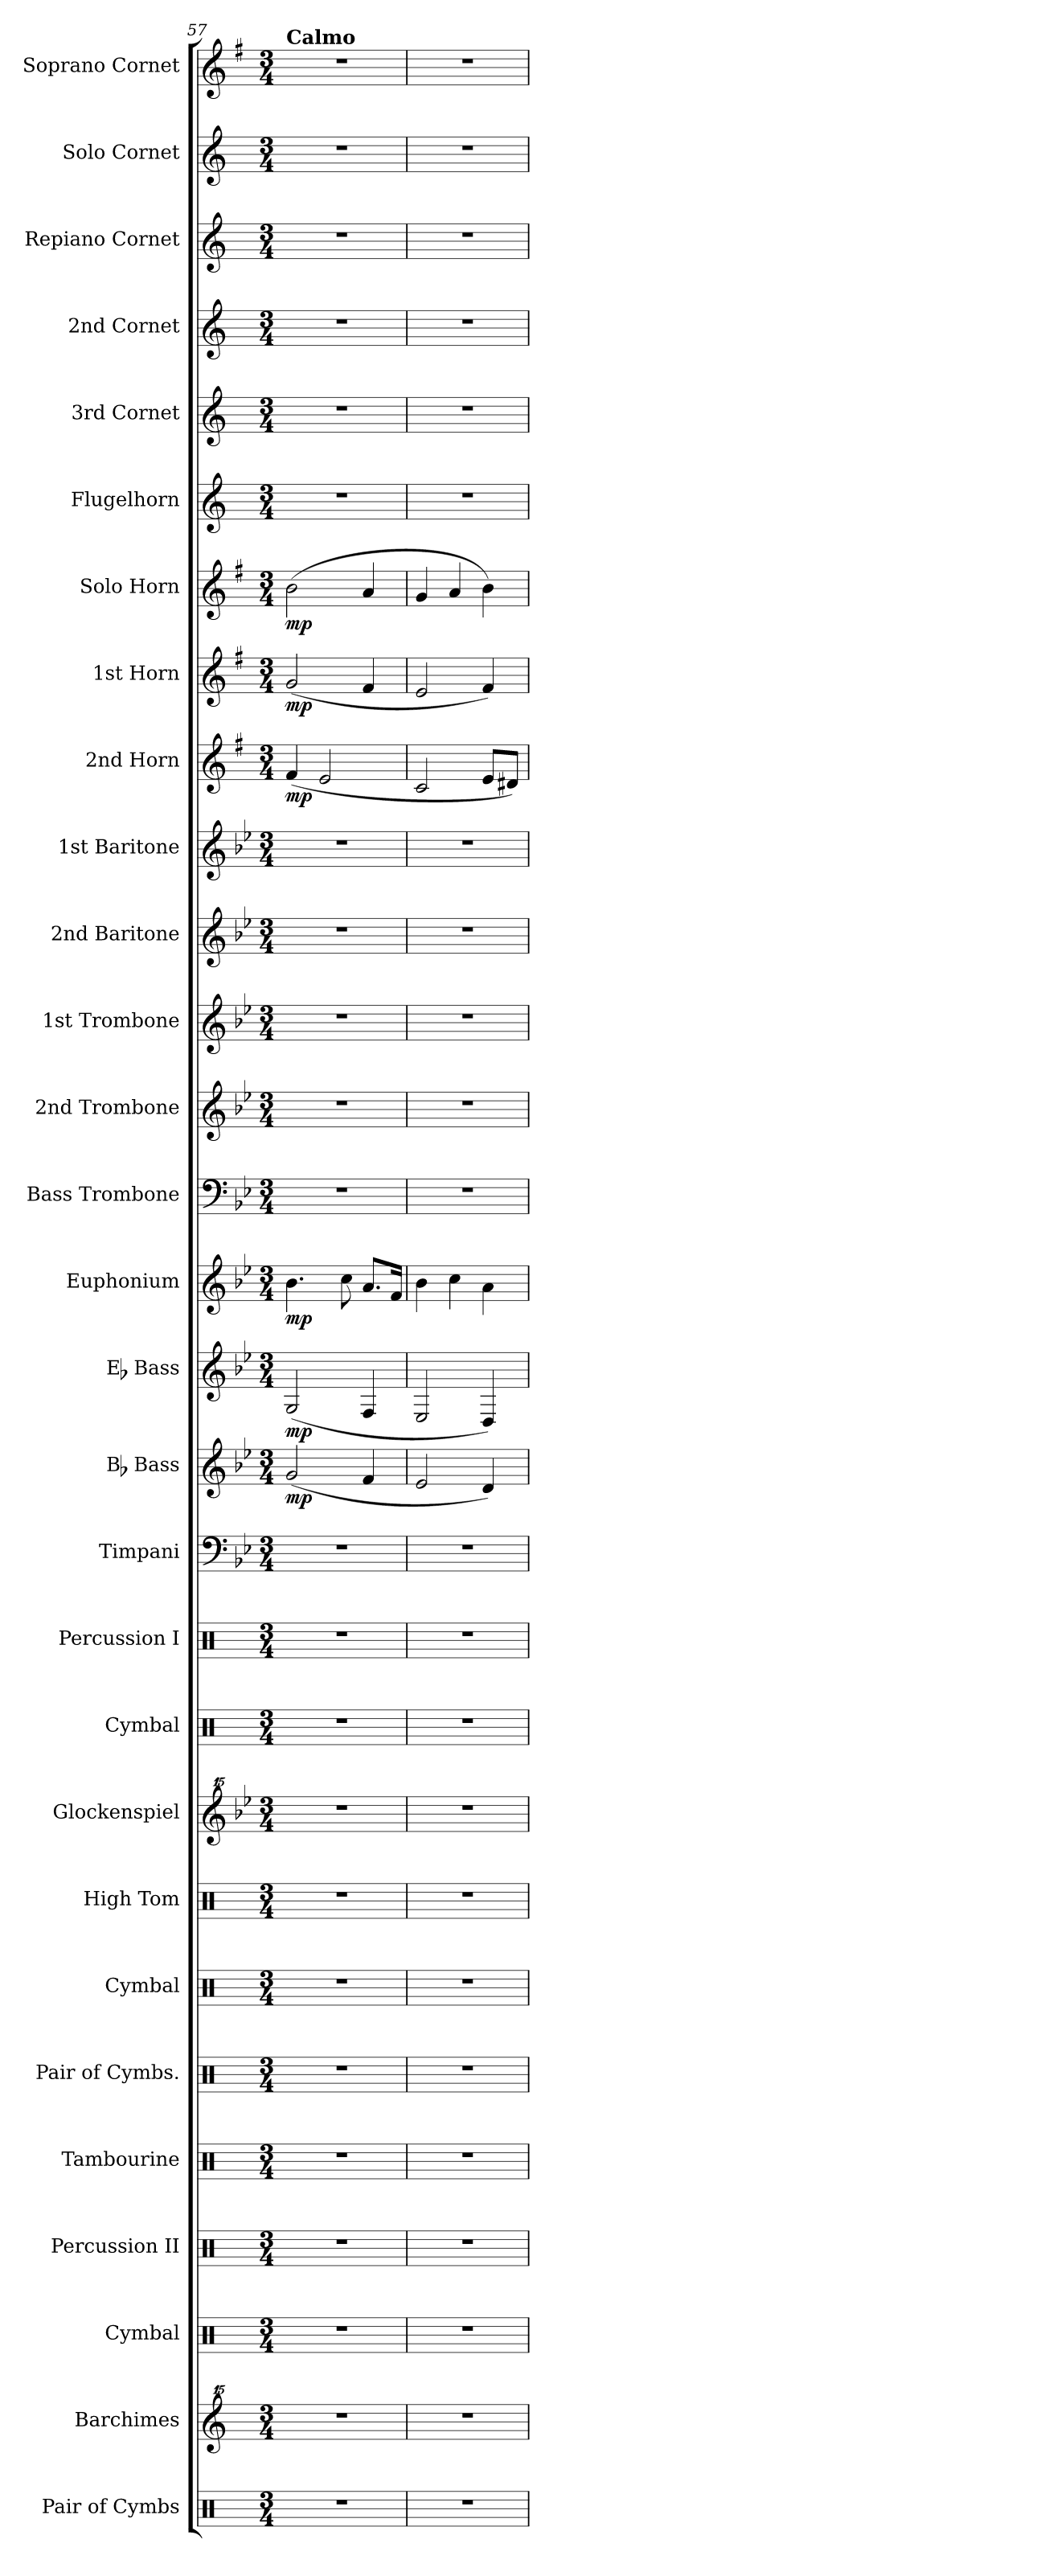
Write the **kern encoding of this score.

**kern	**kern	**kern	**kern	**kern	**kern	**kern	**kern	**kern	**kern	**kern	**kern	**kern	**dynam	**kern	**dynam	**kern	**dynam	**kern	**kern	**kern	**kern	**kern	**kern	**dynam	**kern	**dynam	**kern	**dynam	**kern	**kern	**kern	**kern	**kern	**kern
*part29	*part28	*part27	*part26	*part25	*part24	*part23	*part22	*part21	*part20	*part19	*part18	*part17	*part17	*part16	*part16	*part15	*part15	*part14	*part13	*part12	*part11	*part10	*part9	*part9	*part8	*part8	*part7	*part7	*part6	*part5	*part4	*part3	*part2	*part1
*staff29	*staff28	*staff27	*staff26	*staff25	*staff24	*staff23	*staff22	*staff21	*staff20	*staff19	*staff18	*staff17	*staff17	*staff16	*staff16	*staff15	*staff15	*staff14	*staff13	*staff12	*staff11	*staff10	*staff9	*staff9	*staff8	*staff8	*staff7	*staff7	*staff6	*staff5	*staff4	*staff3	*staff2	*staff1
*I"Pair of Cymbs	*I"Barchimes	*I"Cymbal	*I"Percussion II	*I"Tambourine	*I"Pair of Cymbs.	*I"Cymbal	*I"High Tom	*I"Glockenspiel	*I"Cymbal	*I"Percussion I	*I"Timpani	*I"Bb Bass	*	*I"Eb Bass	*	*I"Euphonium	*	*I"Bass Trombone	*I"2nd Trombone	*I"1st Trombone	*I"2nd Baritone	*I"1st Baritone	*I"2nd Horn	*	*I"1st Horn	*	*I"Solo Horn	*	*I"Flugelhorn	*I"3rd Cornet	*I"2nd Cornet	*I"Repiano Cornet	*I"Solo Cornet	*I"Soprano Cornet
*I'Pair Cym.	*I'Bachm.	*I'Cym.	*I'Perc. II	*I'Tamb.	*I'Pair Cym.	*I'Cym.	*I'H. To.	*I'Glk.	*I'Cym.	*I'Perc. I	*I'Timp.	*I'Bb Bass	*	*I'Eb Bass	*	*I'Euph.	*	*I'B. Trb.	*I'2nd Trb.	*I'1st Trb.	*I'2nd Bar.	*I'1st Bar.	*I'2nd Hn.	*	*I'1st Hn.	*	*I'Solo Hn.	*	*I'Flugel.	*I'3rd Cnt.	*I'2nd Cnt.	*I'Rep. Cnt.	*I'Solo Cnt.	*I'Sop. Cnt.
*clefX	*clefG^^2	*clefX	*clefX	*clefX	*clefX	*clefX	*clefX	*clefG^^2	*clefX	*clefX	*clefF4	*clefG2	*	*clefG2	*	*clefG2	*	*clefF4	*clefG2	*clefG2	*clefG2	*clefG2	*clefG2	*	*clefG2	*	*clefG2	*	*clefG2	*clefG2	*clefG2	*clefG2	*clefG2	*clefG2
*	*	*	*	*	*	*	*	*	*	*	*	*ITrd15c26	*	*ITrd12c21	*	*ITrd8c14	*	*	*ITrd8c14	*ITrd8c14	*ITrd8c14	*ITrd8c14	*ITrd5c9	*	*ITrd5c9	*	*ITrd5c9	*	*ITrd1c2	*ITrd1c2	*ITrd1c2	*ITrd1c2	*ITrd1c2	*ITrd-2c-3
*k[]	*k[]	*k[]	*k[]	*k[]	*k[]	*k[]	*k[]	*k[b-e-]	*k[]	*k[]	*k[b-e-]	*k[b-e-]	*	*k[b-e-]	*	*k[b-e-]	*	*k[b-e-]	*k[b-e-]	*k[b-e-]	*k[b-e-]	*k[b-e-]	*k[b-e-]	*	*k[b-e-]	*	*k[b-e-]	*	*k[b-e-]	*k[b-e-]	*k[b-e-]	*k[b-e-]	*k[b-e-]	*k[b-e-]
*M3/4	*M3/4	*M3/4	*M3/4	*M3/4	*M3/4	*M3/4	*M3/4	*M3/4	*M3/4	*M3/4	*M3/4	*M3/4	*	*M3/4	*	*M3/4	*	*M3/4	*M3/4	*M3/4	*M3/4	*M3/4	*M3/4	*	*M3/4	*	*M3/4	*	*M3/4	*M3/4	*M3/4	*M3/4	*M3/4	*M3/4
*MM66	*MM66	*MM66	*MM66	*MM66	*MM66	*MM66	*MM66	*MM66	*MM66	*MM66	*MM66	*MM66	*	*MM66	*	*MM66	*	*MM66	*MM66	*MM66	*MM66	*MM66	*MM66	*	*MM66	*	*MM66	*	*MM66	*MM66	*MM66	*MM66	*MM66	*MM66
=57	=57	=57	=57	=57	=57	=57	=57	=57	=57	=57	=57	=57	=57	=57	=57	=57	=57	=57	=57	=57	=57	=57	=57	=57	=57	=57	=57	=57	=57	=57	=57	=57	=57	=57
!	!	!	!	!	!	!	!	!	!	!	!	!	!	!	!	!	!	!	!	!	!	!	!	!	!	!	!	!	!	!	!	!	!	!LO:TX:a:B:t=Calmo
!	!	!	!	!	!	!	!	!	!	!	!	!	!LO:DY:b	!	!LO:DY:b	!	!LO:DY:b	!	!	!	!	!	!	!LO:DY:b	!	!LO:DY:b	!	!LO:DY:b	!	!	!	!	!	!
2.r	2.r	2.r	2.r	2.r	2.r	2.r	2.r	2.r	2.r	2.r	2.r	(2GG/	mp	(2GG/	mp	4.B-\	mp	2.r	2.r	2.r	2.r	2.r	(4A/	mp	(2B-/	mp	(2d\	mp	2.r	2.r	2.r	2.r	2.r	2.r
.	.	.	.	.	.	.	.	.	.	.	.	.	.	.	.	.	.	.	.	.	.	.	2G/	.	.	.	.	.	.	.	.	.	.	.
.	.	.	.	.	.	.	.	.	.	.	.	.	.	.	.	8c\	.	.	.	.	.	.	.	.	.	.	.	.	.	.	.	.	.	.
.	.	.	.	.	.	.	.	.	.	.	.	4FF/	.	4FF/	.	8.A/L	.	.	.	.	.	.	.	.	4A/	.	4c/	.	.	.	.	.	.	.
.	.	.	.	.	.	.	.	.	.	.	.	.	.	.	.	16F/Jk	.	.	.	.	.	.	.	.	.	.	.	.	.	.	.	.	.	.
!!LO:PB:g=z
=58	=58	=58	=58	=58	=58	=58	=58	=58	=58	=58	=58	=58	=58	=58	=58	=58	=58	=58	=58	=58	=58	=58	=58	=58	=58	=58	=58	=58	=58	=58	=58	=58	=58	=58
2.r	2.r	2.r	2.r	2.r	2.r	2.r	2.r	2.r	2.r	2.r	2.r	2EE-/	.	2EE-/	.	4B-\	.	2.r	2.r	2.r	2.r	2.r	2E-/	.	2G/	.	4B-/	.	2.r	2.r	2.r	2.r	2.r	2.r
.	.	.	.	.	.	.	.	.	.	.	.	.	.	.	.	4c\	.	.	.	.	.	.	.	.	.	.	4c/	.	.	.	.	.	.	.
.	.	.	.	.	.	.	.	.	.	.	.	4DD/)	.	4DD/)	.	4A\	.	.	.	.	.	.	8G/L	.	4A/)	.	4d\)	.	.	.	.	.	.	.
.	.	.	.	.	.	.	.	.	.	.	.	.	.	.	.	.	.	.	.	.	.	.	8F#X/J)	.	.	.	.	.	.	.	.	.	.	.
=	=	=	=	=	=	=	=	=	=	=	=	=	=	=	=	=	=	=	=	=	=	=	=	=	=	=	=	=	=	=	=	=	=	=
*-	*-	*-	*-	*-	*-	*-	*-	*-	*-	*-	*-	*-	*-	*-	*-	*-	*-	*-	*-	*-	*-	*-	*-	*-	*-	*-	*-	*-	*-	*-	*-	*-	*-	*-
